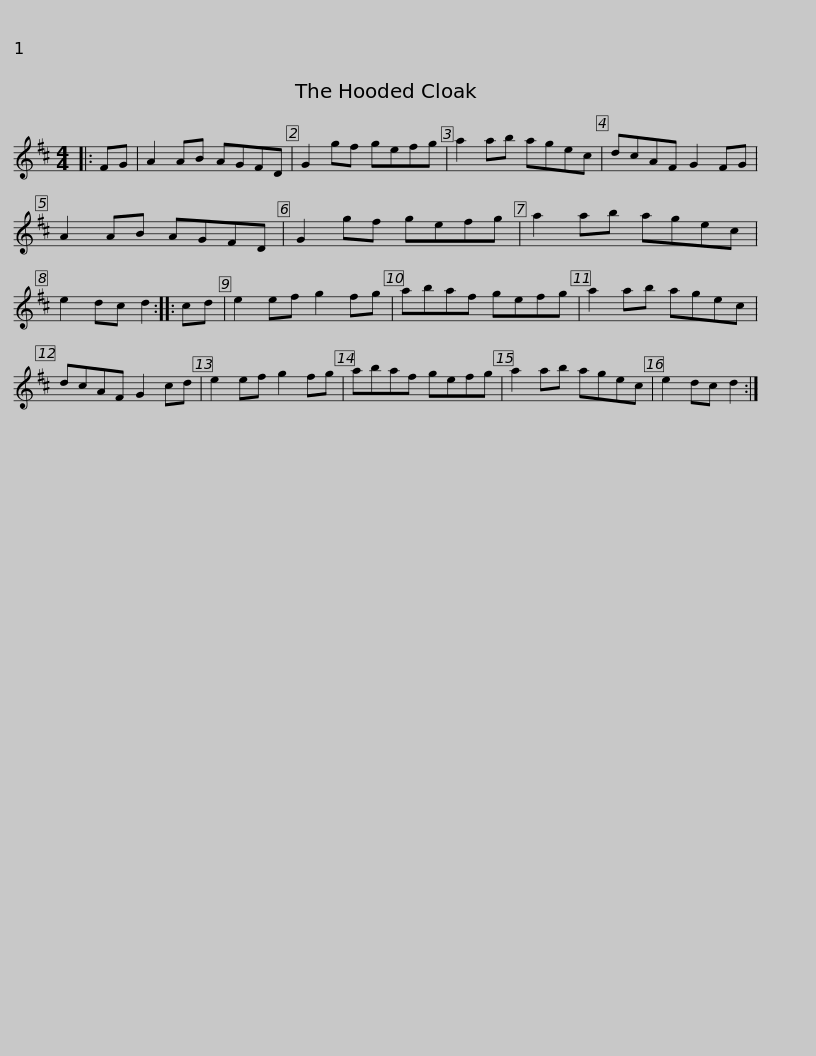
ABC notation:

X:1
L:1/8
M:4/4
I:linebreak $
K:D
V:1 treble
V:1
|: FG | A2 AB AGFD | G2 gf gefg | a2 ab agec | dcAF G2 FG | %5
 A2 AB AGFD |$ G2 gf gefg | a2 ab agec | e2 dc d2 :: cd | %10
 e2 ef g2 fg | abaf gefg |$ a2 ab agec | dcAF G2 cd | e2 ef g2 fg | %15
 abaf gefg | a2 ab agec | e2 dc d2 :| %18
